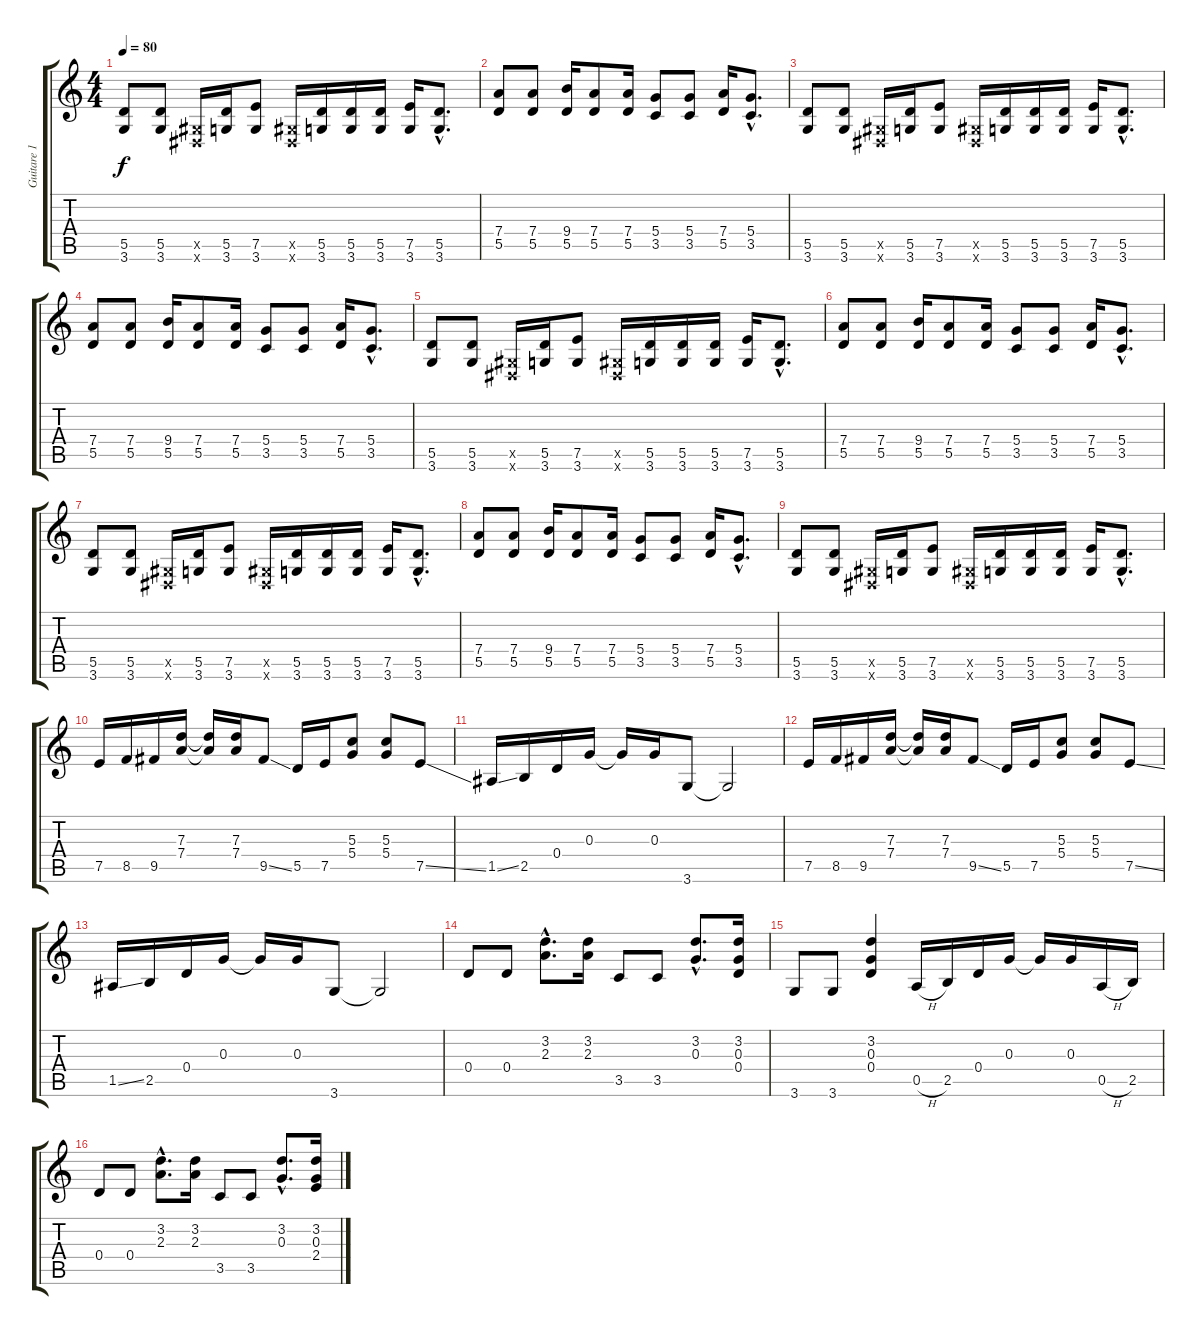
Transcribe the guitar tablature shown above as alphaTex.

\track ("Guitare 1" "Guitare 1") {instrument electricguitarclean}
\staff {score tabs}
\tuning (E4 B3 G3 D3 A2 E2) {hide}
\ts (4 4)
\tempo 80
\clef g2
\ks c
(5.5 3.6).8{dy f} (5.5 3.6).8 (-1.5{x} -1.6{x}).16 (5.5 3.6).16 (7.5 3.6).8 (-1.5{x} -1.6{x}).16 (5.5 3.6).16 (5.5 3.6).16 (5.5 3.6).16 (7.5 3.6).16 (5.5{hac} 3.6{hac}).8{d} |
(7.4 5.5).8 (7.4 5.5).8 (9.4 5.5).16 (7.4 5.5).8 (7.4 5.5).16 (5.4 3.5).8 (5.4 3.5).8 (7.4 5.5).16 (5.4{hac} 3.5{hac}).8{d} |
(5.5 3.6).8 (5.5 3.6).8 (-1.5{x} -1.6{x}).16 (5.5 3.6).16 (7.5 3.6).8 (-1.5{x} -1.6{x}).16 (5.5 3.6).16 (5.5 3.6).16 (5.5 3.6).16 (7.5 3.6).16 (5.5{hac} 3.6{hac}).8{d} |
(7.4 5.5).8 (7.4 5.5).8 (9.4 5.5).16 (7.4 5.5).8 (7.4 5.5).16 (5.4 3.5).8 (5.4 3.5).8 (7.4 5.5).16 (5.4{hac} 3.5{hac}).8{d} |
(5.5 3.6).8 (5.5 3.6).8 (-1.5{x} -1.6{x}).16 (5.5 3.6).16 (7.5 3.6).8 (-1.5{x} -1.6{x}).16 (5.5 3.6).16 (5.5 3.6).16 (5.5 3.6).16 (7.5 3.6).16 (5.5{hac} 3.6{hac}).8{d} |
(7.4 5.5).8 (7.4 5.5).8 (9.4 5.5).16 (7.4 5.5).8 (7.4 5.5).16 (5.4 3.5).8 (5.4 3.5).8 (7.4 5.5).16 (5.4{hac} 3.5{hac}).8{d} |
(5.5 3.6).8 (5.5 3.6).8 (-1.5{x} -1.6{x}).16 (5.5 3.6).16 (7.5 3.6).8 (-1.5{x} -1.6{x}).16 (5.5 3.6).16 (5.5 3.6).16 (5.5 3.6).16 (7.5 3.6).16 (5.5{hac} 3.6{hac}).8{d} |
(7.4 5.5).8 (7.4 5.5).8 (9.4 5.5).16 (7.4 5.5).8 (7.4 5.5).16 (5.4 3.5).8 (5.4 3.5).8 (7.4 5.5).16 (5.4{hac} 3.5{hac}).8{d} |
(5.5 3.6).8 (5.5 3.6).8 (-1.5{x} -1.6{x}).16 (5.5 3.6).16 (7.5 3.6).8 (-1.5{x} -1.6{x}).16 (5.5 3.6).16 (5.5 3.6).16 (5.5 3.6).16 (7.5 3.6).16 (5.5{hac} 3.6{hac}).8{d} |
7.5.16 8.5.16 9.5.16 (7.3 7.4).16 (7.3{t} 7.4{t}).16 (7.3 7.4).16 9.5{ss}.8 5.5.16 7.5.16 (5.3 5.4).8 (5.3 5.4).8 7.5{ss}.8 |
1.5{ss}.16 2.5.16 0.4.16 0.3.16 0.3{t}.16 0.3.16 3.6.8 3.6{t}.2 |
7.5.16 8.5.16 9.5.16 (7.3 7.4).16 (7.3{t} 7.4{t}).16 (7.3 7.4).16 9.5{ss}.8 5.5.16 7.5.16 (5.3 5.4).8 (5.3 5.4).8 7.5{ss}.8 |
1.5{ss}.16 2.5.16 0.4.16 0.3.16 0.3{t}.16 0.3.16 3.6.8 3.6{t}.2 |
0.4.8 0.4.8 (3.2{hac} 2.3{hac}).8{d} (3.2 2.3).16 3.5.8 3.5.8 (3.2{hac} 0.3{hac}).8{d} (3.2 0.3 0.4).16 |
3.6.8 3.6.8 (3.2 0.3 0.4).4 0.5{h}.16 2.5.16 0.4.16 0.3.16 0.3{t}.16 0.3.16 0.5{h}.16 2.5.16 |
0.4.8 0.4.8 (3.2{hac} 2.3{hac}).8{d} (3.2 2.3).16 3.5.8 3.5.8 (3.2{hac} 0.3{hac}).8{d} (3.2 0.3 2.4).16
